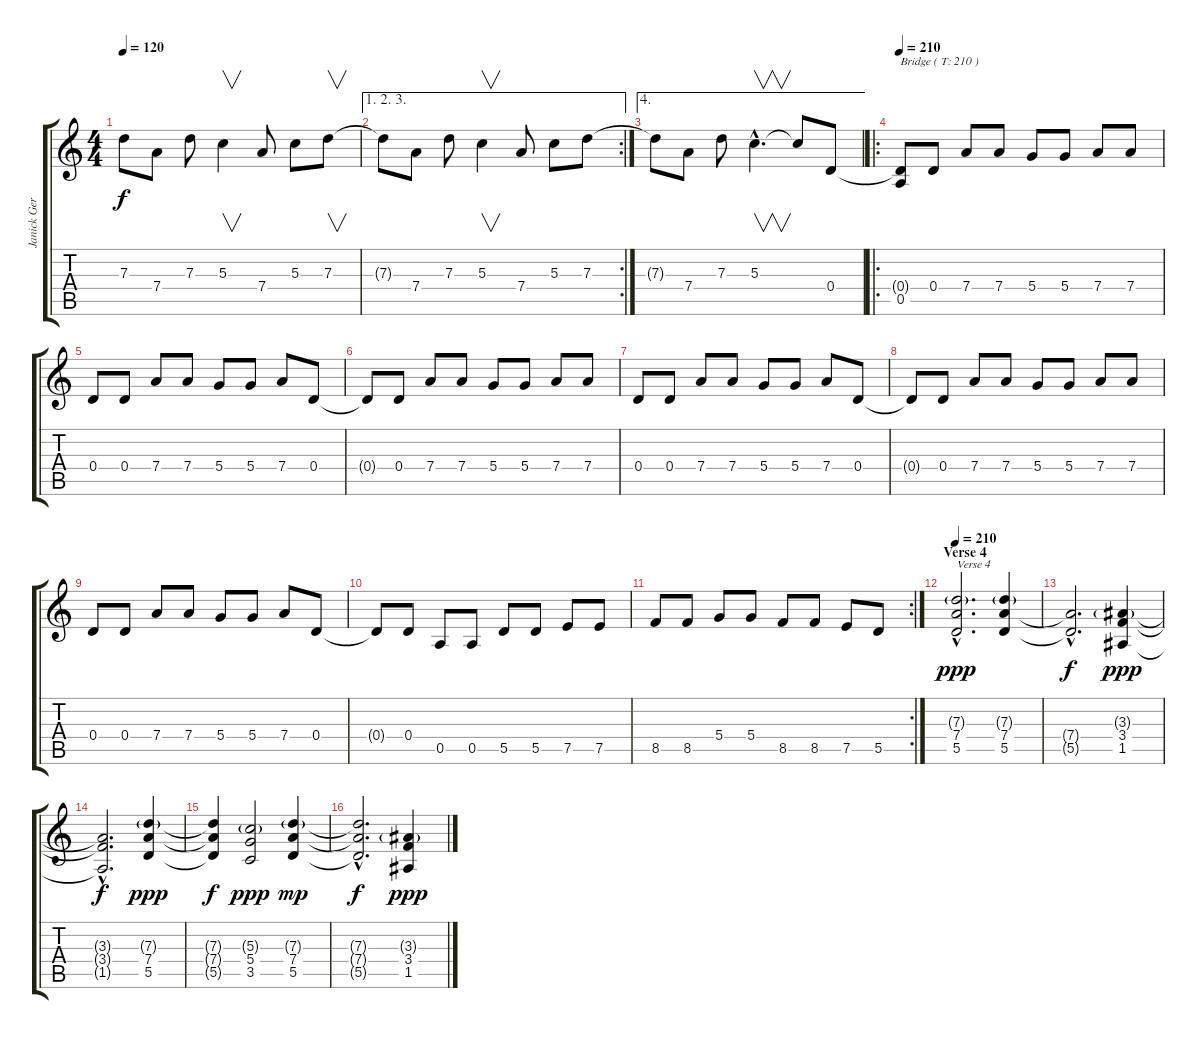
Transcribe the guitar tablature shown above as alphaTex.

\track ("Janick Gers Distortion" "Janick Ger") {instrument distortionguitar}
\staff {score tabs}
\tuning (E4 B3 G3 D3 A2 E2) {hide}
\ts (4 4)
\tempo 120
\clef g2
\ks c
7.3.8{dy f} 7.4.8 7.3.8 5.3.4{v} 7.4.8 5.3.8 7.3.8{v} |
\ae (1 2 3)
\rc 2
7.3{t}.8 7.4.8 7.3.8 5.3.4{v} 7.4.8 5.3.8 7.3.8 |
\ae 4
7.3{t}.8 7.4.8 7.3.8 5.3{hac}.4{v d} 5.3{t}.8 0.4.8 |
\ro
\tempo 210
(0.4{t} 0.5).8{txt "Bridge ( T: 210 )"} 0.4.8 7.4.8 7.4.8 5.4.8 5.4.8 7.4.8 7.4.8 |
0.4.8 0.4.8 7.4.8 7.4.8 5.4.8 5.4.8 7.4.8 0.4.8 |
0.4{t}.8 0.4.8 7.4.8 7.4.8 5.4.8 5.4.8 7.4.8 7.4.8 |
0.4.8 0.4.8 7.4.8 7.4.8 5.4.8 5.4.8 7.4.8 0.4.8 |
0.4{t}.8 0.4.8 7.4.8 7.4.8 5.4.8 5.4.8 7.4.8 7.4.8 |
0.4.8 0.4.8 7.4.8 7.4.8 5.4.8 5.4.8 7.4.8 0.4.8 |
0.4{t}.8 0.4.8 0.5.8 0.5.8 5.5.8 5.5.8 7.5.8 7.5.8 |
\rc 2
8.5.8 8.5.8 5.4.8 5.4.8 8.5.8 8.5.8 7.5.8 5.5.8 |
\section ("" "Verse 4")
\tempo 210
(7.3{g hac} 7.4{hac} 5.5{hac}).2{d txt "Verse 4" dy ppp} (7.3{g} 7.4 5.5).4 |
(7.4{hac t} 5.5{hac t}).2{d dy f} (3.3{g} 3.4 1.5).4{dy ppp} |
(3.3{hac t} 3.4{hac t} 1.5{hac t}).2{d dy f} (7.3{g} 7.4 5.5).4{dy ppp} |
(7.3{t} 7.4{t} 5.5{t}).4{dy f} (5.3{g} 5.4 3.5).2{dy ppp} (7.3{g} 7.4 5.5).4{dy mp} |
(7.3{hac t} 7.4{hac t} 5.5{hac t}).2{d dy f} (3.3{g} 3.4 1.5).4{dy ppp}
